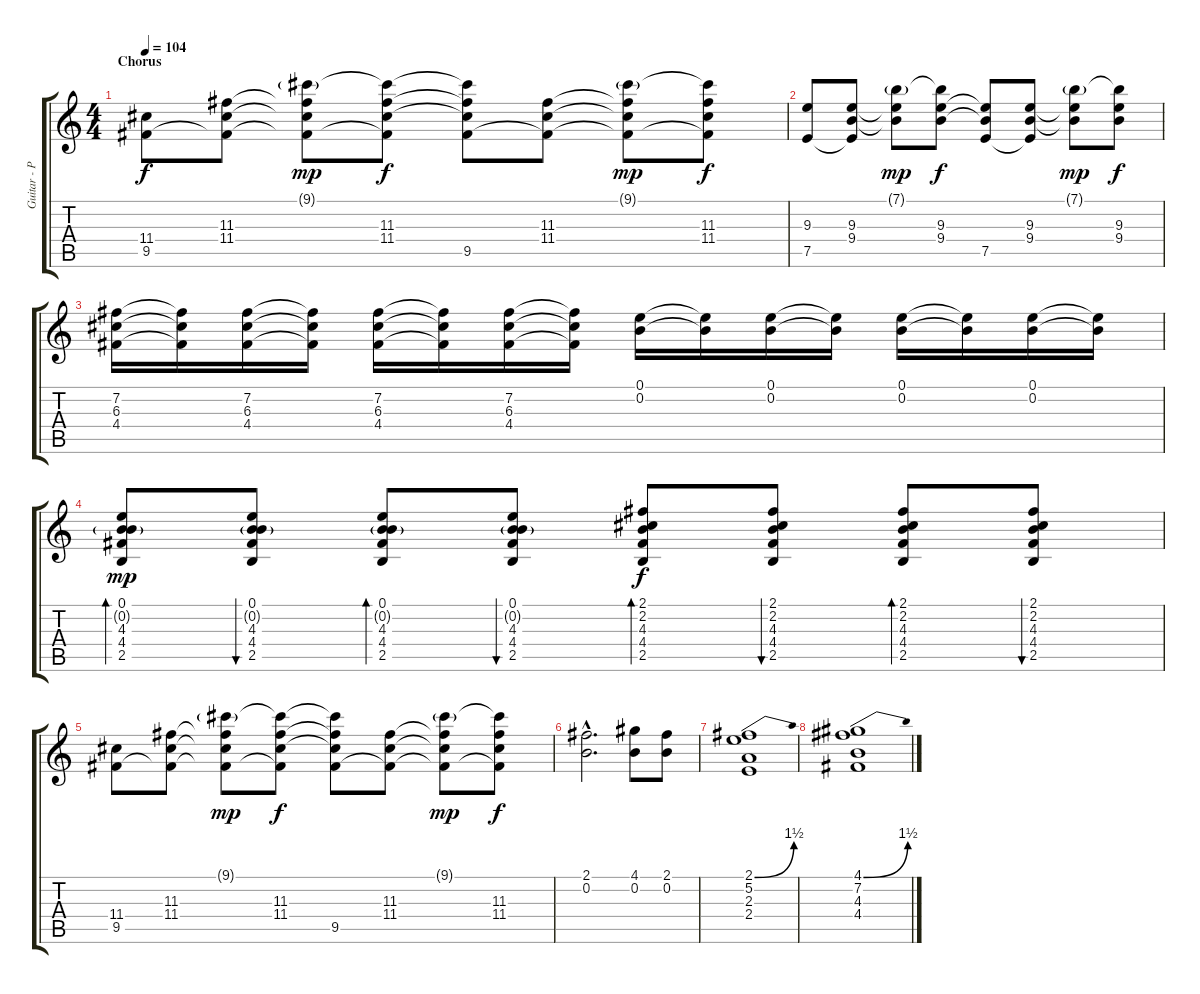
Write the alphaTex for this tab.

\track ("Guitar - Peter Hayes" "Guitar - P") {instrument distortionguitar}
\staff {score tabs}
\tuning (E4 B3 G3 D3 A2 E2) {hide}
\ts (4 4)
\section ("" "Chorus")
\tempo 104
\clef g2
\ks c
(11.4 9.5).8{dy f} (11.3 11.4 9.5{t}).8 (9.1{g} 11.3{t} 11.4{t} 9.5{t}).8{dy mp} (9.1{t} 11.3 11.4 9.5{t}).8{dy f} (9.1{t} 11.3{t} 11.4{t} 9.5).8 (11.3 11.4 9.5{t}).8 (9.1{g} 11.3{t} 11.4{t} 9.5{t}).8{dy mp} (9.1{t} 11.3 11.4 9.5{t}).8{dy f} |
(9.3 7.5).8 (9.3 9.4 7.5{t}).8 (7.1{g} 9.3{t} 9.4{t}).8{dy mp} (7.1{t} 9.3 9.4).8{dy f} (9.3{t} 9.4{t} 7.5).8 (9.3 9.4 7.5{t}).8 (7.1{g} 9.3{t} 9.4{t}).8{dy mp} (7.1{t} 9.3 9.4).8{dy f} |
(7.2 6.3 4.4).16 (7.2{t} 6.3{t} 4.4{t}).16 (7.2 6.3 4.4).16 (7.2{t} 6.3{t} 4.4{t}).16 (7.2 6.3 4.4).16 (7.2{t} 6.3{t} 4.4{t}).16 (7.2 6.3 4.4).16 (7.2{t} 6.3{t} 4.4{t}).16 (0.1 0.2).16 (0.1{t} 0.2{t}).16 (0.1 0.2).16 (0.1{t} 0.2{t}).16 (0.1 0.2).16 (0.1{t} 0.2{t}).16 (0.1 0.2).16 (0.1{t} 0.2{t}).16 |
(0.1 0.2{g} 4.3 4.4 2.5).8{bd 60 dy mp} (0.1 0.2{g} 4.3 4.4 2.5).8{bu 60} (0.1 0.2{g} 4.3 4.4 2.5).8{bd 60} (0.1 0.2{g} 4.3 4.4 2.5).8{bu 60} (2.1 2.2 4.3 4.4 2.5).8{bd 60 dy f} (2.1 2.2 4.3 4.4 2.5).8{bu 60} (2.1 2.2 4.3 4.4 2.5).8{bd 60} (2.1 2.2 4.3 4.4 2.5).8{bu 60} |
(11.4 9.5).8 (11.3 11.4 9.5{t}).8 (9.1{g} 11.3{t} 11.4{t} 9.5{t}).8{dy mp} (9.1{t} 11.3 11.4 9.5{t}).8{dy f} (9.1{t} 11.3{t} 11.4{t} 9.5).8 (11.3 11.4 9.5{t}).8 (9.1{g} 11.3{t} 11.4{t} 9.5{t}).8{dy mp} (9.1{t} 11.3 11.4 9.5{t}).8{dy f} |
(2.1{hac} 0.2{hac}).2{d} (4.1 0.2).8 (2.1 0.2).8 |
(2.1{be (bend 0 0 60 6)} 5.2 2.3 2.4).1 |
(4.1{be (bend 0 0 60 6)} 7.2 4.3 4.4).1
